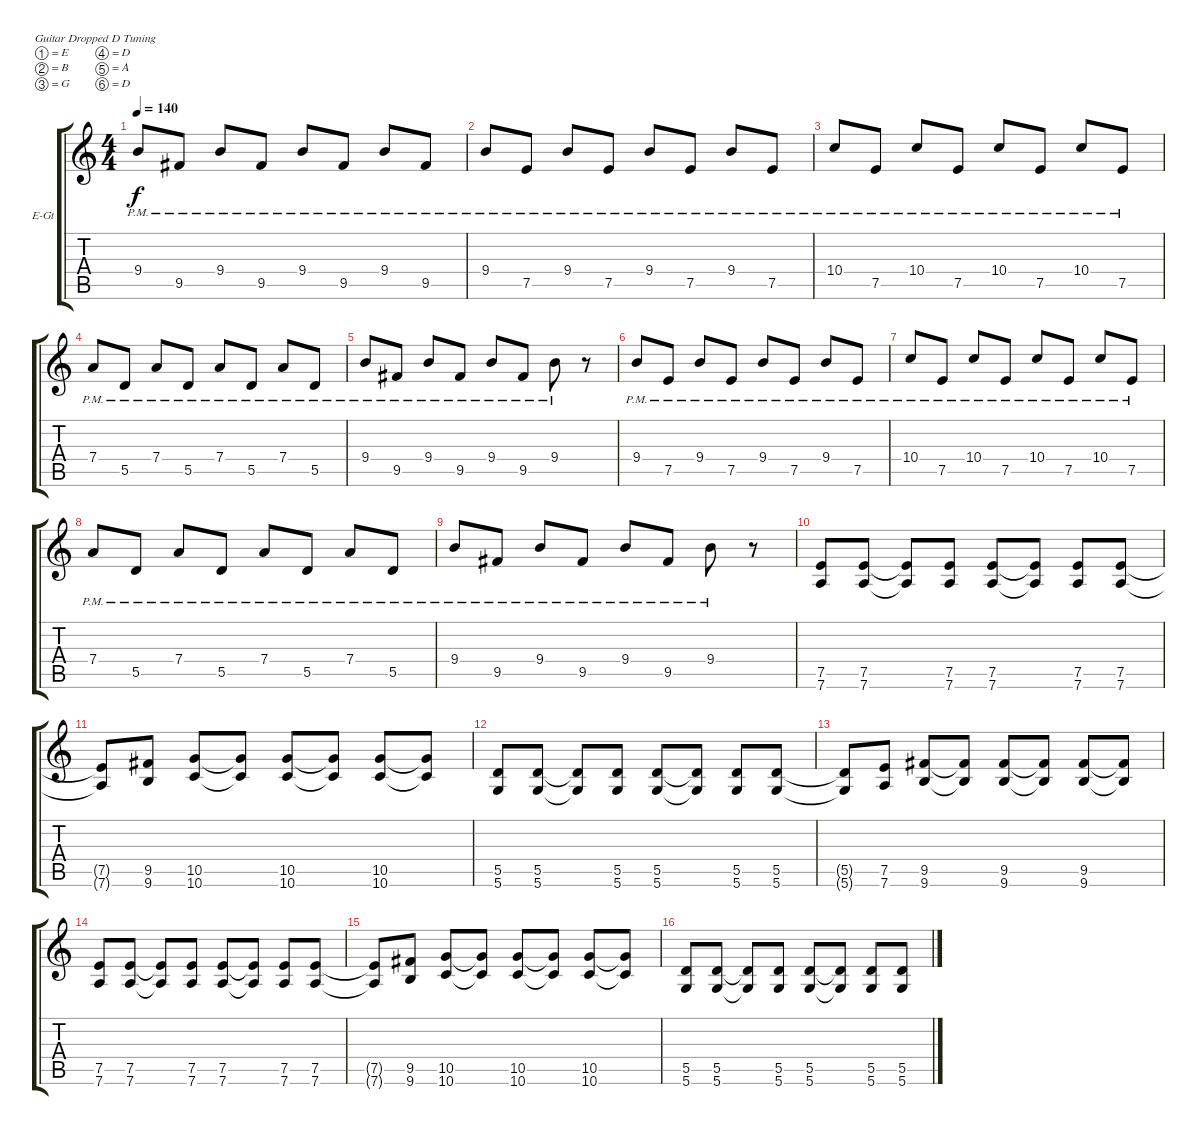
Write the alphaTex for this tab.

\defaultSystemsLayout 4
\bracketExtendMode groupsimilarinstruments
\firstSystemTrackNameOrientation horizontal
\otherSystemsTrackNameOrientation horizontal
\track ("Electric Guitar" "E-Gt") {instrument overdrivenguitar}
\staff {score tabs}
\tuning (E4 B3 G3 D3 A2 D2)
\ts (4 4)
\tempo 140
\clef g2
\ks c
9.4{pm}.8{dy f} 9.5{pm}.8 9.4{pm}.8 9.5{pm}.8 9.4{pm}.8 9.5{pm}.8 9.4{pm}.8 9.5{pm}.8 |
9.4{pm}.8 7.5{pm}.8 9.4{pm}.8 7.5{pm}.8 9.4{pm}.8 7.5{pm}.8 9.4{pm}.8 7.5{pm}.8 |
10.4{pm}.8 7.5{pm}.8 10.4{pm}.8 7.5{pm}.8 10.4{pm}.8 7.5{pm}.8 10.4{pm}.8 7.5{pm}.8 |
7.4{pm}.8 5.5{pm}.8 7.4{pm}.8 5.5{pm}.8 7.4{pm}.8 5.5{pm}.8 7.4{pm}.8 5.5{pm}.8 |
9.4{pm}.8 9.5{pm}.8 9.4{pm}.8 9.5{pm}.8 9.4{pm}.8 9.5{pm}.8 9.4{pm}.8 r.8 |
9.4{pm}.8 7.5{pm}.8 9.4{pm}.8 7.5{pm}.8 9.4{pm}.8 7.5{pm}.8 9.4{pm}.8 7.5{pm}.8 |
10.4{pm}.8 7.5{pm}.8 10.4{pm}.8 7.5{pm}.8 10.4{pm}.8 7.5{pm}.8 10.4{pm}.8 7.5{pm}.8 |
7.4{pm}.8 5.5{pm}.8 7.4{pm}.8 5.5{pm}.8 7.4{pm}.8 5.5{pm}.8 7.4{pm}.8 5.5{pm}.8 |
9.4{pm}.8 9.5{pm}.8 9.4{pm}.8 9.5{pm}.8 9.4{pm}.8 9.5{pm}.8 9.4{pm}.8 r.8 |
(7.6 7.5).8 (7.6 7.5).8 (7.6{t} 7.5{t}).8 (7.6 7.5).8 (7.6 7.5).8 (7.6{t} 7.5{t}).8 (7.6 7.5).8 (7.5 7.6).8 |
(7.6{t} 7.5{t}).8 (9.6 9.5).8 (10.6 10.5).8 (10.6{t} 10.5{t}).8 (10.6 10.5).8 (10.6{t} 10.5{t}).8 (10.6 10.5).8 (10.6{t} 10.5{t}).8 |
(5.6 5.5).8 (5.6 5.5).8 (5.6{t} 5.5{t}).8 (5.6 5.5).8 (5.6 5.5).8 (5.6{t} 5.5{t}).8 (5.6 5.5).8 (5.6 5.5).8 |
(5.5{t} 5.6{t}).8 (7.6 7.5).8 (9.6 9.5).8 (9.5{t} 9.6{t}).8 (9.6 9.5).8 (9.6{t} 9.5{t}).8 (9.6 9.5).8 (9.6{t} 9.5{t}).8 |
(7.6 7.5).8 (7.6 7.5).8 (7.6{t} 7.5{t}).8 (7.6 7.5).8 (7.6 7.5).8 (7.6{t} 7.5{t}).8 (7.6 7.5).8 (7.5 7.6).8 |
(7.6{t} 7.5{t}).8 (9.6 9.5).8 (10.6 10.5).8 (10.6{t} 10.5{t}).8 (10.6 10.5).8 (10.6{t} 10.5{t}).8 (10.6 10.5).8 (10.6{t} 10.5{t}).8 |
(5.6 5.5).8 (5.6 5.5).8 (5.6{t} 5.5{t}).8 (5.6 5.5).8 (5.6 5.5).8 (5.6{t} 5.5{t}).8 (5.6 5.5).8 (5.6 5.5).8
